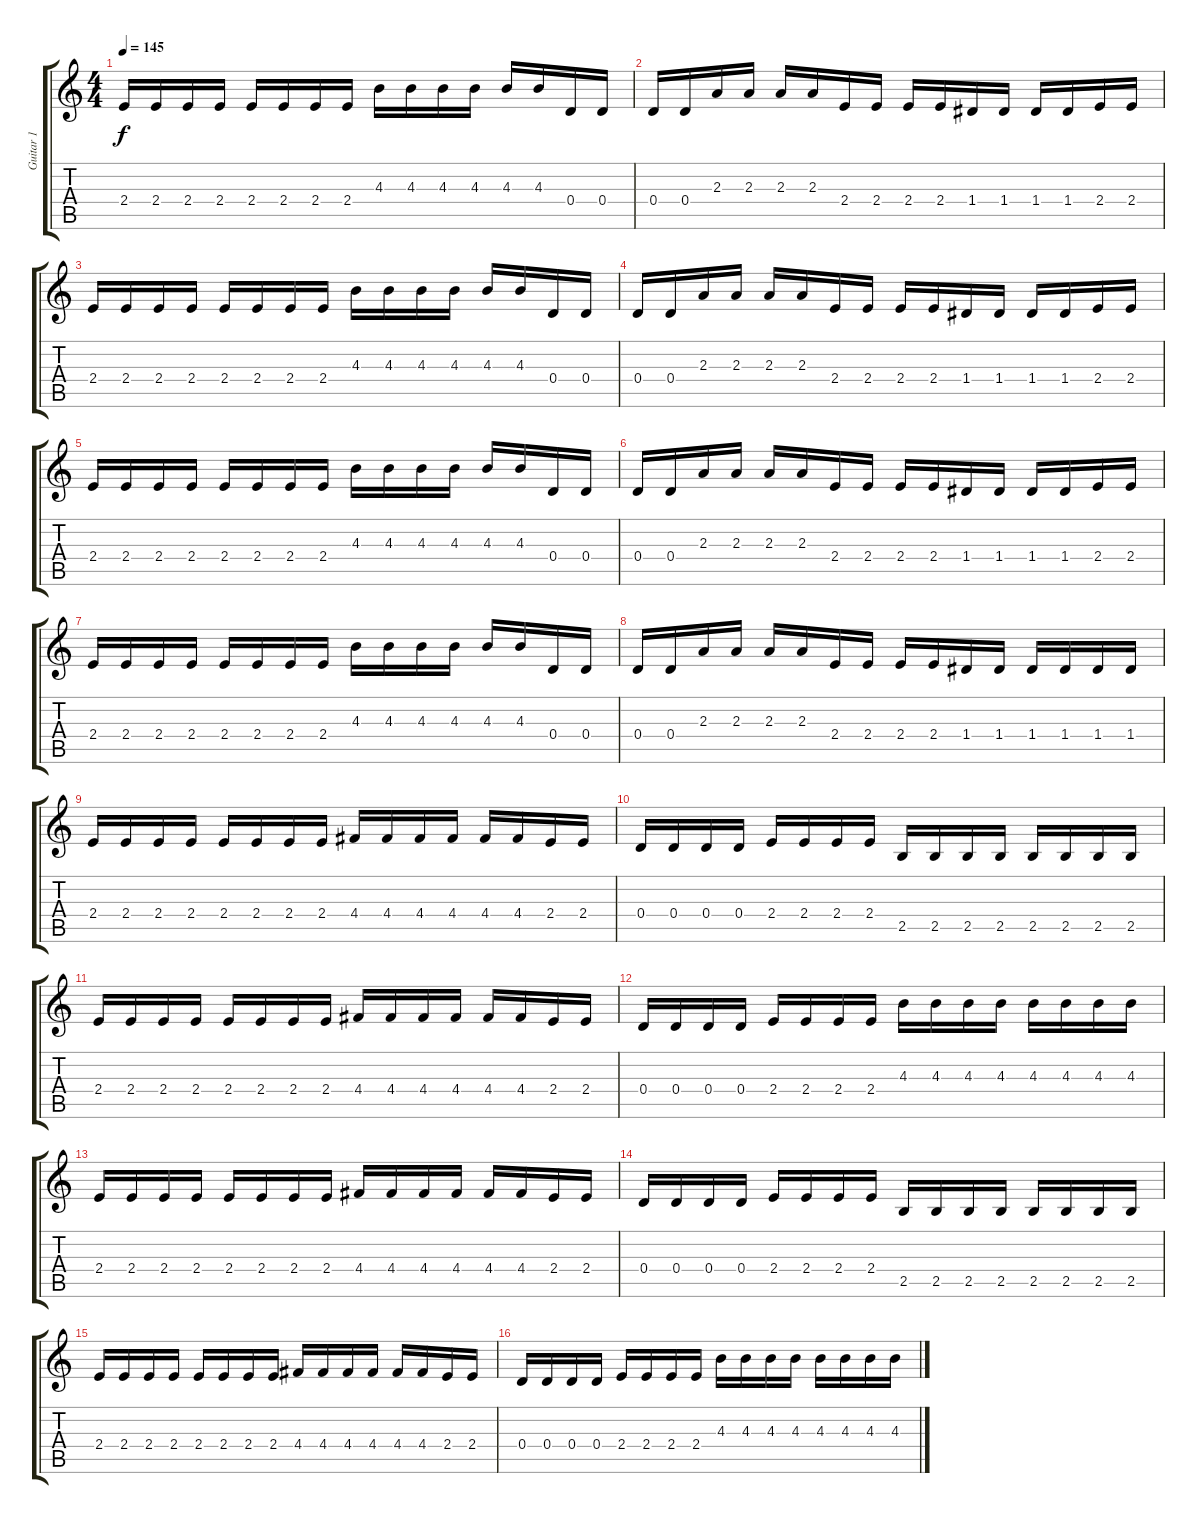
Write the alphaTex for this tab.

\track ("Guitar 1" "Guitar 1") {instrument distortionguitar}
\staff {score tabs}
\tuning (E4 B3 G3 D3 A2 E2) {hide}
\ts (4 4)
\tempo 145
\clef g2
\ks c
2.4.16{dy f instrument distortionguitar} 2.4.16 2.4.16 2.4.16 2.4.16 2.4.16 2.4.16 2.4.16 4.3.16 4.3.16 4.3.16 4.3.16 4.3.16 4.3.16 0.4.16 0.4.16 |
0.4.16 0.4.16 2.3.16 2.3.16 2.3.16 2.3.16 2.4.16 2.4.16 2.4.16 2.4.16 1.4.16 1.4.16 1.4.16 1.4.16 2.4.16 2.4.16 |
2.4.16 2.4.16 2.4.16 2.4.16 2.4.16 2.4.16 2.4.16 2.4.16 4.3.16 4.3.16 4.3.16 4.3.16 4.3.16 4.3.16 0.4.16 0.4.16 |
0.4.16 0.4.16 2.3.16 2.3.16 2.3.16 2.3.16 2.4.16 2.4.16 2.4.16 2.4.16 1.4.16 1.4.16 1.4.16 1.4.16 2.4.16 2.4.16 |
2.4.16 2.4.16 2.4.16 2.4.16 2.4.16 2.4.16 2.4.16 2.4.16 4.3.16 4.3.16 4.3.16 4.3.16 4.3.16 4.3.16 0.4.16 0.4.16 |
0.4.16 0.4.16 2.3.16 2.3.16 2.3.16 2.3.16 2.4.16 2.4.16 2.4.16 2.4.16 1.4.16 1.4.16 1.4.16 1.4.16 2.4.16 2.4.16 |
2.4.16 2.4.16 2.4.16 2.4.16 2.4.16 2.4.16 2.4.16 2.4.16 4.3.16 4.3.16 4.3.16 4.3.16 4.3.16 4.3.16 0.4.16 0.4.16 |
0.4.16 0.4.16 2.3.16 2.3.16 2.3.16 2.3.16 2.4.16 2.4.16 2.4.16 2.4.16 1.4.16 1.4.16 1.4.16 1.4.16 1.4.16 1.4.16 |
2.4.16 2.4.16 2.4.16 2.4.16 2.4.16 2.4.16 2.4.16 2.4.16 4.4.16 4.4.16 4.4.16 4.4.16 4.4.16 4.4.16 2.4.16 2.4.16 |
0.4.16 0.4.16 0.4.16 0.4.16 2.4.16 2.4.16 2.4.16 2.4.16 2.5.16 2.5.16 2.5.16 2.5.16 2.5.16 2.5.16 2.5.16 2.5.16 |
2.4.16 2.4.16 2.4.16 2.4.16 2.4.16 2.4.16 2.4.16 2.4.16 4.4.16 4.4.16 4.4.16 4.4.16 4.4.16 4.4.16 2.4.16 2.4.16 |
0.4.16 0.4.16 0.4.16 0.4.16 2.4.16 2.4.16 2.4.16 2.4.16 4.3.16 4.3.16 4.3.16 4.3.16 4.3.16 4.3.16 4.3.16 4.3.16 |
2.4.16 2.4.16 2.4.16 2.4.16 2.4.16 2.4.16 2.4.16 2.4.16 4.4.16 4.4.16 4.4.16 4.4.16 4.4.16 4.4.16 2.4.16 2.4.16 |
0.4.16 0.4.16 0.4.16 0.4.16 2.4.16 2.4.16 2.4.16 2.4.16 2.5.16 2.5.16 2.5.16 2.5.16 2.5.16 2.5.16 2.5.16 2.5.16 |
2.4.16 2.4.16 2.4.16 2.4.16 2.4.16 2.4.16 2.4.16 2.4.16 4.4.16 4.4.16 4.4.16 4.4.16 4.4.16 4.4.16 2.4.16 2.4.16 |
0.4.16 0.4.16 0.4.16 0.4.16 2.4.16 2.4.16 2.4.16 2.4.16 4.3.16 4.3.16 4.3.16 4.3.16 4.3.16 4.3.16 4.3.16 4.3.16
